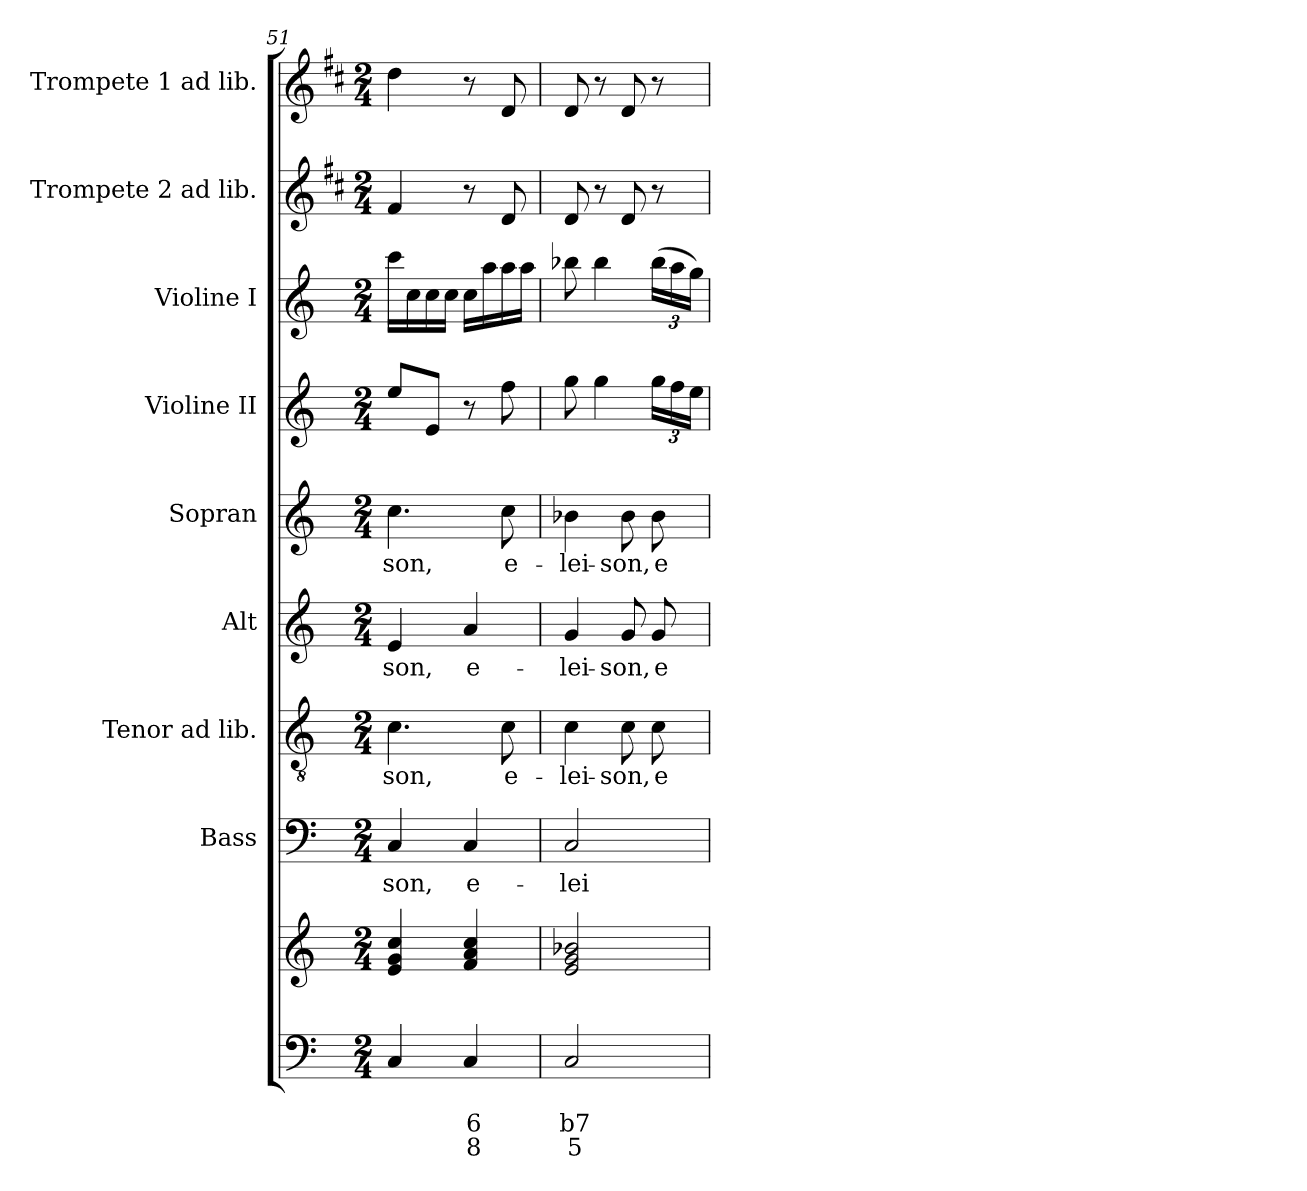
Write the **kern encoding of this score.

**kern	**text	**text	**text	**kern	**kern	**text	**kern	**text	**kern	**text	**kern	**text	**kern	**kern	**kern	**kern
*part9	*part9	*part9	*part9	*part9	*part8	*part8	*part7	*part7	*part6	*part6	*part5	*part5	*part4	*part3	*part2	*part1
*staff10	*staff10	*staff10	*staff10	*staff9	*staff8	*staff8	*staff7	*staff7	*staff6	*staff6	*staff5	*staff5	*staff4	*staff3	*staff2	*staff1
*	*	*	*	*	*I"Bass	*	*I"Tenor ad lib.	*	*I"Alt	*	*I"Sopran	*	*I"Violine II	*I"Violine I	*I"Trompete 2 ad lib.	*I"Trompete 1 ad lib.
*	*	*	*	*	*I'B.	*	*I'T.	*	*I'A.	*	*I'S.	*	*I'Vl. II	*I'Vl. I	*I'Trp. 2	*I'Trp. 1
*clefF4	*	*	*	*clefG2	*clefF4	*	*clefGv2	*	*clefG2	*	*clefG2	*	*clefG2	*clefG2	*clefG2	*clefG2
*	*	*	*	*	*	*	*	*	*	*	*	*	*	*	*ITrd1c2	*ITrd1c2
*k[]	*	*	*	*k[]	*k[]	*	*k[]	*	*k[]	*	*k[]	*	*k[]	*k[]	*k[]	*k[]
*C:	*	*	*	*C:	*C:	*	*C:	*	*C:	*	*C:	*	*C:	*C:	*C:	*C:
*M2/4	*	*	*	*M2/4	*M2/4	*	*M2/4	*	*M2/4	*	*M2/4	*	*M2/4	*M2/4	*M2/4	*M2/4
=51	=51	=51	=51	=51	=51	=51	=51	=51	=51	=51	=51	=51	=51	=51	=51	=51
!	!	!	!	!	!	!LO:LY:b	!	!LO:LY:b	!	!LO:LY:b	!	!LO:LY:b	!	!	!	!
4C/	.	.	.	4e/ 4g/ 4cc/	4C/	-son,	4.c\	-son,	4e/	-son,	4.cc\	-son,	8ee/L	16ccc\LL	4e/	4cc\
.	.	.	.	.	.	.	.	.	.	.	.	.	.	16cc\	.	.
.	.	.	.	.	.	.	.	.	.	.	.	.	8e/J	16cc\	.	.
.	.	.	.	.	.	.	.	.	.	.	.	.	.	16cc\JJ	.	.
!	!	!LO:LY:b	!LO:LY:b	!	!	!LO:LY:b	!	!	!	!LO:LY:b	!	!	!	!	!	!
4C/	.	6	8	4f/ 4a/ 4cc/	4C/	e-	.	.	4a/	e-	.	.	8r	16cc\LL	8r	8r
.	.	.	.	.	.	.	.	.	.	.	.	.	.	16aa\	.	.
!	!	!	!	!	!	!	!	!LO:LY:b	!	!	!	!LO:LY:b	!	!	!	!
.	.	.	.	.	.	.	8c\	e-	.	.	8cc\	e-	8ff\	16aa\	8c/	8c/
.	.	.	.	.	.	.	.	.	.	.	.	.	.	16aa\JJ	.	.
=52	=52	=52	=52	=52	=52	=52	=52	=52	=52	=52	=52	=52	=52	=52	=52	=52
!	!	!LO:LY:b	!LO:LY:b	!	!	!LO:LY:b	!	!LO:LY:b	!	!LO:LY:b	!	!LO:LY:b	!	!	!	!
2C/	.	b7	5	2e/ 2g/ 2b-X/	2C/	-lei-	4c\	-lei-	4g/	-lei-	4b-X\	-lei-	8gg\	8bb-X\	8c/	8c/
.	.	.	.	.	.	.	.	.	.	.	.	.	4gg\	4bb-\	8r	8r
!	!	!	!	!	!	!	!	!LO:LY:b	!	!LO:LY:b	!	!LO:LY:b	!	!	!	!
.	.	.	.	.	.	.	8c\	-son,	8g/	-son,	8b-\	-son,	.	.	8c/	8c/
!	!	!	!	!	!	!	!	!LO:LY:b	!	!LO:LY:b	!	!LO:LY:b	!	!	!	!
.	.	.	.	.	.	.	8c\	e-	8g/	e-	8b-\	e-	24gg\LL	(>24bb-\LL	8r	8r
.	.	.	.	.	.	.	.	.	.	.	.	.	24ff\	24aa\	.	.
.	.	.	.	.	.	.	.	.	.	.	.	.	24ee\JJ	24gg\JJ)	.	.
=	=	=	=	=	=	=	=	=	=	=	=	=	=	=	=	=
*-	*-	*-	*-	*-	*-	*-	*-	*-	*-	*-	*-	*-	*-	*-	*-	*-
